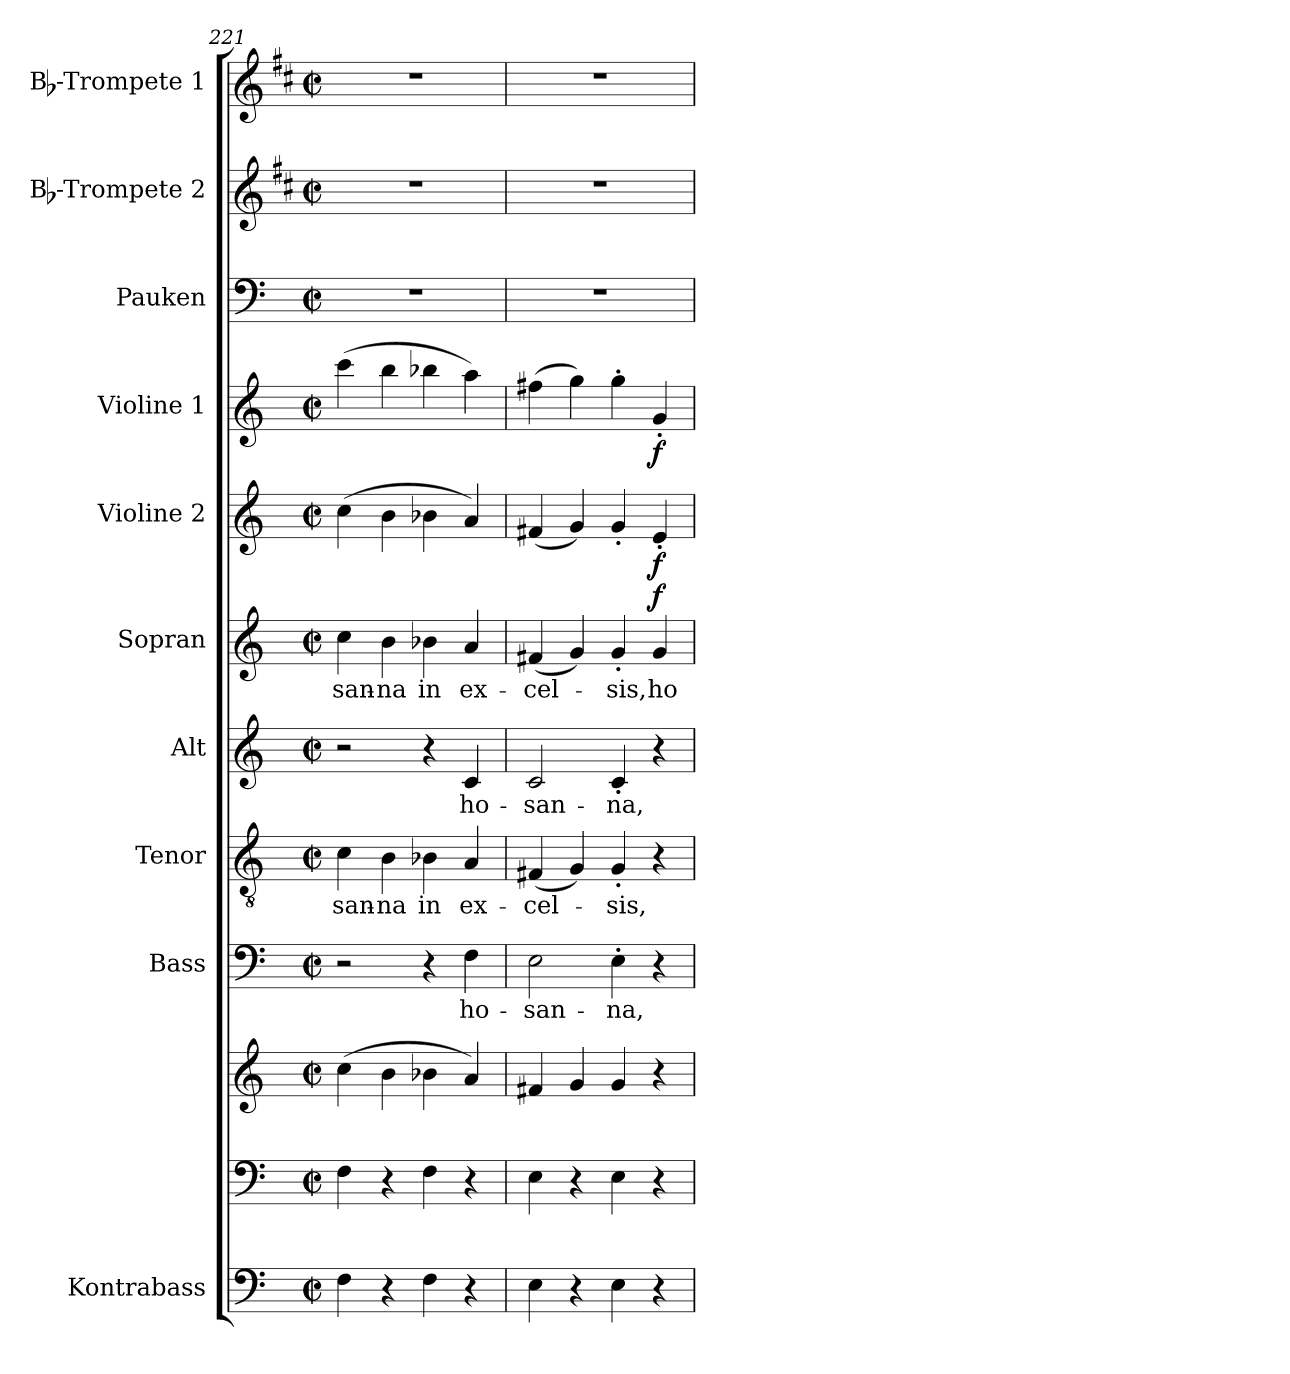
**kern	**kern	**kern	**kern	**text	**kern	**text	**kern	**text	**kern	**text	**dynam	**kern	**dynam	**kern	**dynam	**kern	**kern	**kern
*part11	*part10	*part10	*part9	*part9	*part8	*part8	*part7	*part7	*part6	*part6	*part6	*part5	*part5	*part4	*part4	*part3	*part2	*part1
*staff12	*staff11	*staff10	*staff9	*staff9	*staff8	*staff8	*staff7	*staff7	*staff6	*staff6	*staff6	*staff5	*staff5	*staff4	*staff4	*staff3	*staff2	*staff1
*I"Kontrabass	*	*	*I"Bass	*	*I"Tenor	*	*I"Alt	*	*I"Sopran	*	*	*I"Violine 2	*	*I"Violine 1	*	*I"Pauken	*I"Bb-Trompete 2	*I"Bb-Trompete 1
*I'Kb.	*	*	*I'B.	*	*I'T.	*	*I'A.	*	*I'S.	*	*	*I'Vl. 2	*	*I'Vl. 1	*	*I'Pk.	*I'Bb Trp. 2	*I'Bb Trp. 1
*clefF4	*clefF4	*clefG2	*clefF4	*	*clefGv2	*	*clefG2	*	*clefG2	*	*	*clefG2	*	*clefG2	*	*clefF4	*clefG2	*clefG2
*ITrd7c12	*	*	*	*	*	*	*	*	*	*	*	*	*	*	*	*	*ITrd1c2	*ITrd1c2
*k[]	*k[]	*k[]	*k[]	*	*k[]	*	*k[]	*	*k[]	*	*	*k[]	*	*k[]	*	*k[]	*k[]	*k[]
*C:	*C:	*C:	*C:	*	*C:	*	*C:	*	*C:	*	*	*C:	*	*C:	*	*C:	*C:	*C:
*M2/2	*M2/2	*M2/2	*M2/2	*	*M2/2	*	*M2/2	*	*M2/2	*	*	*M2/2	*	*M2/2	*	*M2/2	*M2/2	*M2/2
*met(c|)	*met(c|)	*met(c|)	*met(c|)	*	*met(c|)	*	*met(c|)	*	*met(c|)	*	*	*met(c|)	*	*met(c|)	*	*met(c|)	*met(c|)	*met(c|)
=221	=221	=221	=221	=221	=221	=221	=221	=221	=221	=221	=221	=221	=221	=221	=221	=221	=221	=221
!	!	!	!	!	!	!LO:LY:b	!	!	!	!LO:LY:b	!	!	!	!	!	!	!	!
4FF\	4F\	(>4cc\	2r	.	4c\	-san-	2r	.	4cc\	-san-	.	(>4cc\	.	(>4ccc\	.	1r	1r	1r
!	!	!	!	!	!	!LO:LY:b	!	!	!	!LO:LY:b	!	!	!	!	!	!	!	!
4r	4r	4b\	.	.	4B\	-na	.	.	4b\	-na	.	4b\	.	4bb\	.	.	.	.
!	!	!	!	!	!	!LO:LY:b	!	!	!	!LO:LY:b	!	!	!	!	!	!	!	!
4FF\	4F\	4b-X\	4r	.	4B-X\	in	4r	.	4b-X\	in	.	4b-X\	.	4bb-X\	.	.	.	.
!	!	!	!	!LO:LY:b	!	!LO:LY:b	!	!LO:LY:b	!	!LO:LY:b	!	!	!	!	!	!	!	!
4r	4r	4a/)	4F\	ho-	4A/	ex-	4c/	ho-	4a/	ex-	.	4a/)	.	4aa\)	.	.	.	.
!!LO:PB:g=z
=222	=222	=222	=222	=222	=222	=222	=222	=222	=222	=222	=222	=222	=222	=222	=222	=222	=222	=222
!	!	!	!	!LO:LY:b	!	!LO:LY:b	!	!LO:LY:b	!	!LO:LY:b	!	!	!	!	!	!	!	!
4EE\	4E\	4f#X/	2E\	-san-	(<4F#X/	-cel-	2c/	-san-	(<4f#X/	-cel-	.	(<4f#X/	.	(>4ff#X\	.	1r	1r	1r
4r	4r	4g/	.	.	4G/)	.	.	.	4g/)	.	.	4g/)	.	4gg\)	.	.	.	.
!	!	!	!	!LO:LY:b	!	!LO:LY:b	!	!LO:LY:b	!	!LO:LY:b	!	!	!	!	!	!	!	!
4EE\	4E\	4g/	4E'>\	-na,	4G'</	-sis,	4c'</	-na,	4g'</	-sis,	.	4g'</	.	4gg'>\	.	.	.	.
!	!	!	!	!	!	!	!	!	!	!LO:LY:b	!LO:DY:a	!	!LO:DY:b	!	!LO:DY:b	!	!	!
4r	4r	4r	4r	.	4r	.	4r	.	4g/	ho-	f	4e'</	f	4g'</	f	.	.	.
=	=	=	=	=	=	=	=	=	=	=	=	=	=	=	=	=	=	=
*-	*-	*-	*-	*-	*-	*-	*-	*-	*-	*-	*-	*-	*-	*-	*-	*-	*-	*-
